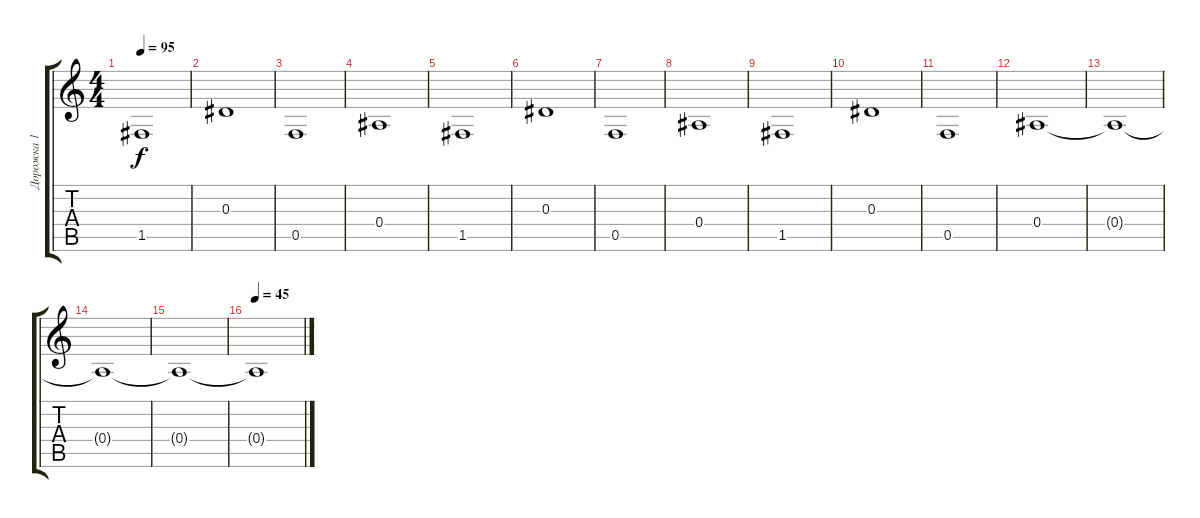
\track ("Дорожка 1" "Дорожка 1") {instrument distortionguitar}
\staff {score tabs}
\tuning (C4 G3 Eb3 Bb2 F2 C2) {hide}
\ts (4 4)
\tempo 95
\clef g2
\ks c
1.5.1{dy f} |
0.3.1 |
0.5.1 |
0.4.1{volume 7} |
1.5.1 |
0.3.1 |
0.5.1 |
0.4.1 |
1.5.1 |
0.3.1 |
0.5.1 |
0.4.1 |
0.4{t}.1 |
0.4{t}.1 |
0.4{t}.1 |
\tempo 45
0.4{t}.1
